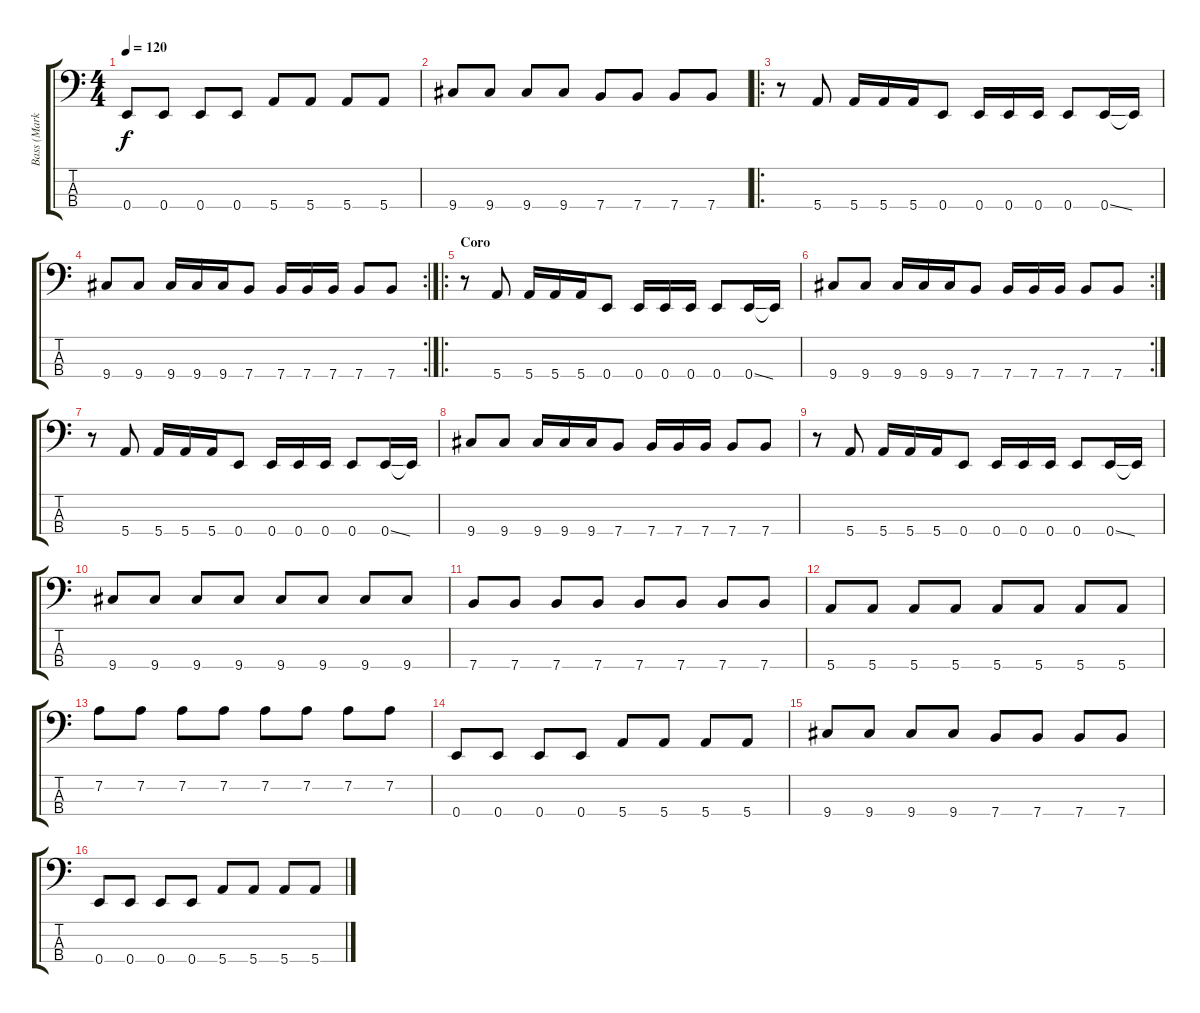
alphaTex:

\track ("Bass (Mark Hoppus)" "Bass (Mark") {instrument electricbasspick}
\staff {score tabs}
\tuning (G2 D2 A1 E1) {hide}
\ts (4 4)
\tempo 120
\clef f4
\ks c
0.4.8{dy f} 0.4.8 0.4.8 0.4.8 5.4.8 5.4.8 5.4.8 5.4.8 |
9.4.8 9.4.8 9.4.8 9.4.8 7.4.8 7.4.8 7.4.8 7.4.8 |
\ro
r.8 5.4.8 5.4.16 5.4.16 5.4.16 0.4.8 0.4.16 0.4.16 0.4.16 0.4.8 0.4{ss}.16 0.4{t}.16 |
\rc 2
9.4.8 9.4.8 9.4.16 9.4.16 9.4.16 7.4.8 7.4.16 7.4.16 7.4.16 7.4.8 7.4.8 |
\ro
\section ("" "Coro")
r.8 5.4.8 5.4.16 5.4.16 5.4.16 0.4.8 0.4.16 0.4.16 0.4.16 0.4.8 0.4{ss}.16 0.4{t}.16 |
\rc 2
9.4.8 9.4.8 9.4.16 9.4.16 9.4.16 7.4.8 7.4.16 7.4.16 7.4.16 7.4.8 7.4.8 |
r.8 5.4.8 5.4.16 5.4.16 5.4.16 0.4.8 0.4.16 0.4.16 0.4.16 0.4.8 0.4{ss}.16 0.4{t}.16 |
9.4.8 9.4.8 9.4.16 9.4.16 9.4.16 7.4.8 7.4.16 7.4.16 7.4.16 7.4.8 7.4.8 |
r.8 5.4.8 5.4.16 5.4.16 5.4.16 0.4.8 0.4.16 0.4.16 0.4.16 0.4.8 0.4{ss}.16 0.4{t}.16 |
9.4.8 9.4.8 9.4.8 9.4.8 9.4.8 9.4.8 9.4.8 9.4.8 |
7.4.8 7.4.8 7.4.8 7.4.8 7.4.8 7.4.8 7.4.8 7.4.8 |
5.4.8 5.4.8 5.4.8 5.4.8 5.4.8 5.4.8 5.4.8 5.4.8 |
7.2.8 7.2.8 7.2.8 7.2.8 7.2.8 7.2.8 7.2.8 7.2.8 |
0.4.8 0.4.8 0.4.8 0.4.8 5.4.8 5.4.8 5.4.8 5.4.8 |
9.4.8 9.4.8 9.4.8 9.4.8 7.4.8 7.4.8 7.4.8 7.4.8 |
0.4.8 0.4.8 0.4.8 0.4.8 5.4.8 5.4.8 5.4.8 5.4.8
